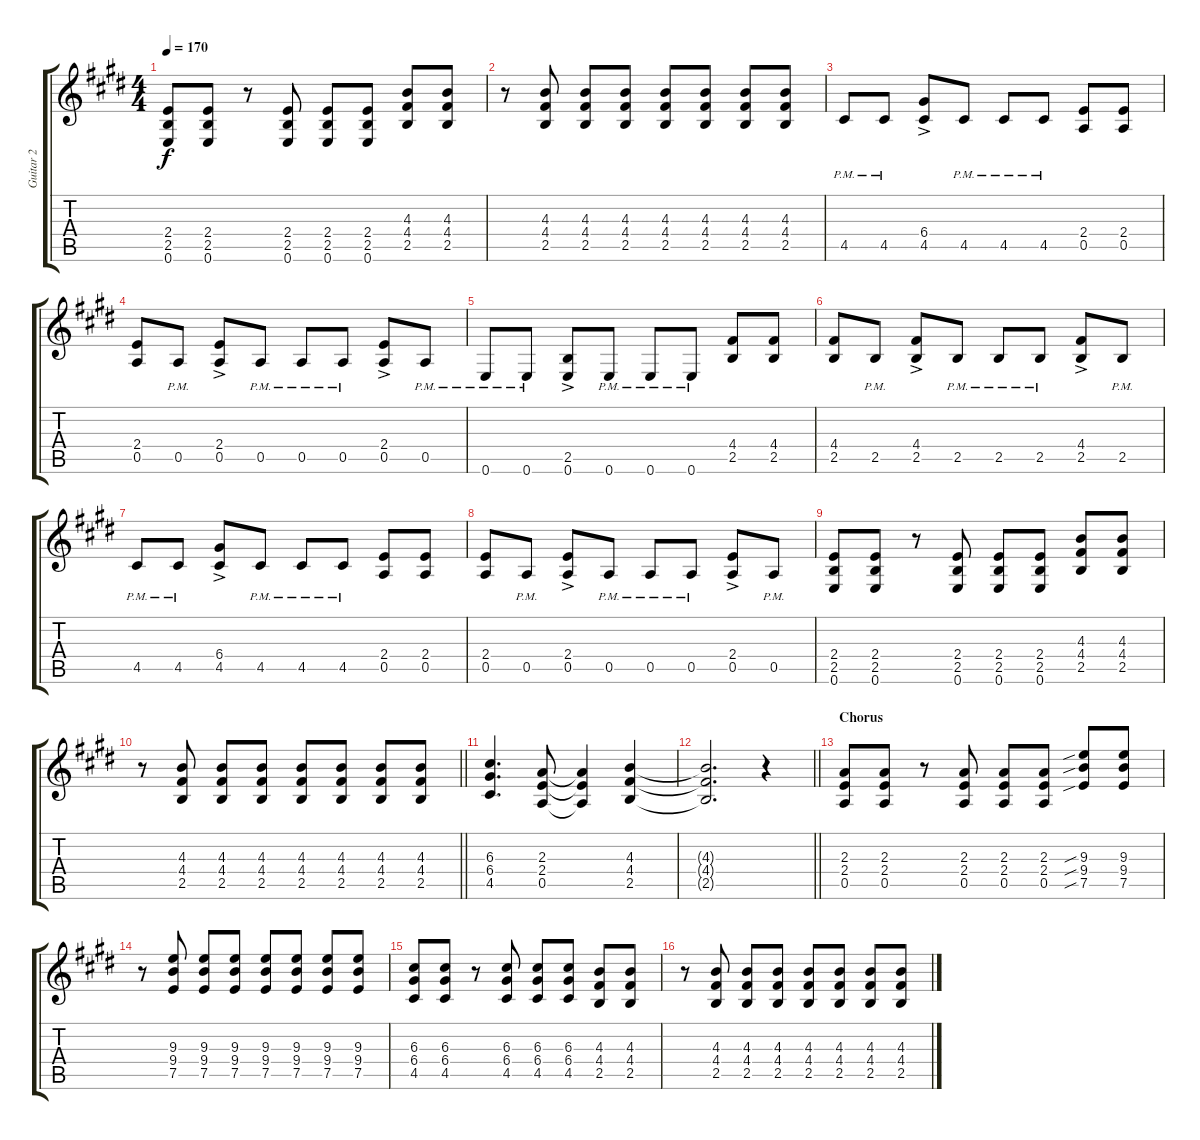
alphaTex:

\track ("Guitar 2" "Guitar 2") {instrument distortionguitar}
\staff {score tabs}
\tuning (E4 B3 G3 D3 A2 E2) {hide}
\ts (4 4)
\tempo 170
\clef g2
\ks e
(2.4 2.5 0.6).8{dy f} (2.4 2.5 0.6).8 r.8 (2.4 2.5 0.6).8 (2.4 2.5 0.6).8 (2.4 2.5 0.6).8 (4.3 4.4 2.5).8 (4.3 4.4 2.5).8 |
r.8 (4.3 4.4 2.5).8 (4.3 4.4 2.5).8 (4.3 4.4 2.5).8 (4.3 4.4 2.5).8 (4.3 4.4 2.5).8 (4.3 4.4 2.5).8 (4.3 4.4 2.5).8 |
4.5{pm}.8 4.5{pm}.8 (6.4{ac} 4.5{ac}).8 4.5{pm}.8 4.5{pm}.8 4.5{pm}.8 (2.4 0.5).8 (2.4 0.5).8 |
(2.4 0.5).8 0.5{pm}.8 (2.4{ac} 0.5{ac}).8 0.5{pm}.8 0.5{pm}.8 0.5{pm}.8 (2.4{ac} 0.5{ac}).8 0.5{pm}.8 |
0.6{pm}.8 0.6{pm}.8 (2.5{ac} 0.6{ac}).8 0.6{pm}.8 0.6{pm}.8 0.6{pm}.8 (4.4 2.5).8 (4.4 2.5).8 |
(4.4 2.5).8 2.5{pm}.8 (4.4{ac} 2.5{ac}).8 2.5{pm}.8 2.5{pm}.8 2.5{pm}.8 (4.4{ac} 2.5{ac}).8 2.5{pm}.8 |
4.5{pm}.8 4.5{pm}.8 (6.4{ac} 4.5{ac}).8 4.5{pm}.8 4.5{pm}.8 4.5{pm}.8 (2.4 0.5).8 (2.4 0.5).8 |
(2.4 0.5).8 0.5{pm}.8 (2.4{ac} 0.5{ac}).8 0.5{pm}.8 0.5{pm}.8 0.5{pm}.8 (2.4{ac} 0.5{ac}).8 0.5{pm}.8 |
(2.4 2.5 0.6).8 (2.4 2.5 0.6).8 r.8 (2.4 2.5 0.6).8 (2.4 2.5 0.6).8 (2.4 2.5 0.6).8 (4.3 4.4 2.5).8 (4.3 4.4 2.5).8 |
\barLineRight lightlight
r.8 (4.3 4.4 2.5).8 (4.3 4.4 2.5).8 (4.3 4.4 2.5).8 (4.3 4.4 2.5).8 (4.3 4.4 2.5).8 (4.3 4.4 2.5).8 (4.3 4.4 2.5).8 |
(6.3 6.4 4.5).4{d} (2.3 2.4 0.5).8 (2.3{t} 2.4{t} 0.5{t}).4 (4.3 4.4 2.5).4 |
\barLineRight lightlight
(4.3{t} 4.4{t} 2.5{t}).2{d} r.4 |
\section ("" "Chorus")
(2.3 2.4 0.5).8 (2.3 2.4 0.5).8 r.8 (2.3 2.4 0.5).8 (2.3 2.4 0.5).8 (2.3 2.4 0.5).8 (9.3{sib} 9.4{sib} 7.5{sib}).8 (9.3 9.4 7.5).8 |
r.8 (9.3 9.4 7.5).8 (9.3 9.4 7.5).8 (9.3 9.4 7.5).8 (9.3 9.4 7.5).8 (9.3 9.4 7.5).8 (9.3 9.4 7.5).8 (9.3 9.4 7.5).8 |
(6.3 6.4 4.5).8 (6.3 6.4 4.5).8 r.8 (6.3 6.4 4.5).8 (6.3 6.4 4.5).8 (6.3 6.4 4.5).8 (4.3 4.4 2.5).8 (4.3 4.4 2.5).8 |
r.8 (4.3 4.4 2.5).8 (4.3 4.4 2.5).8 (4.3 4.4 2.5).8 (4.3 4.4 2.5).8 (4.3 4.4 2.5).8 (4.3 4.4 2.5).8 (4.3 4.4 2.5).8
